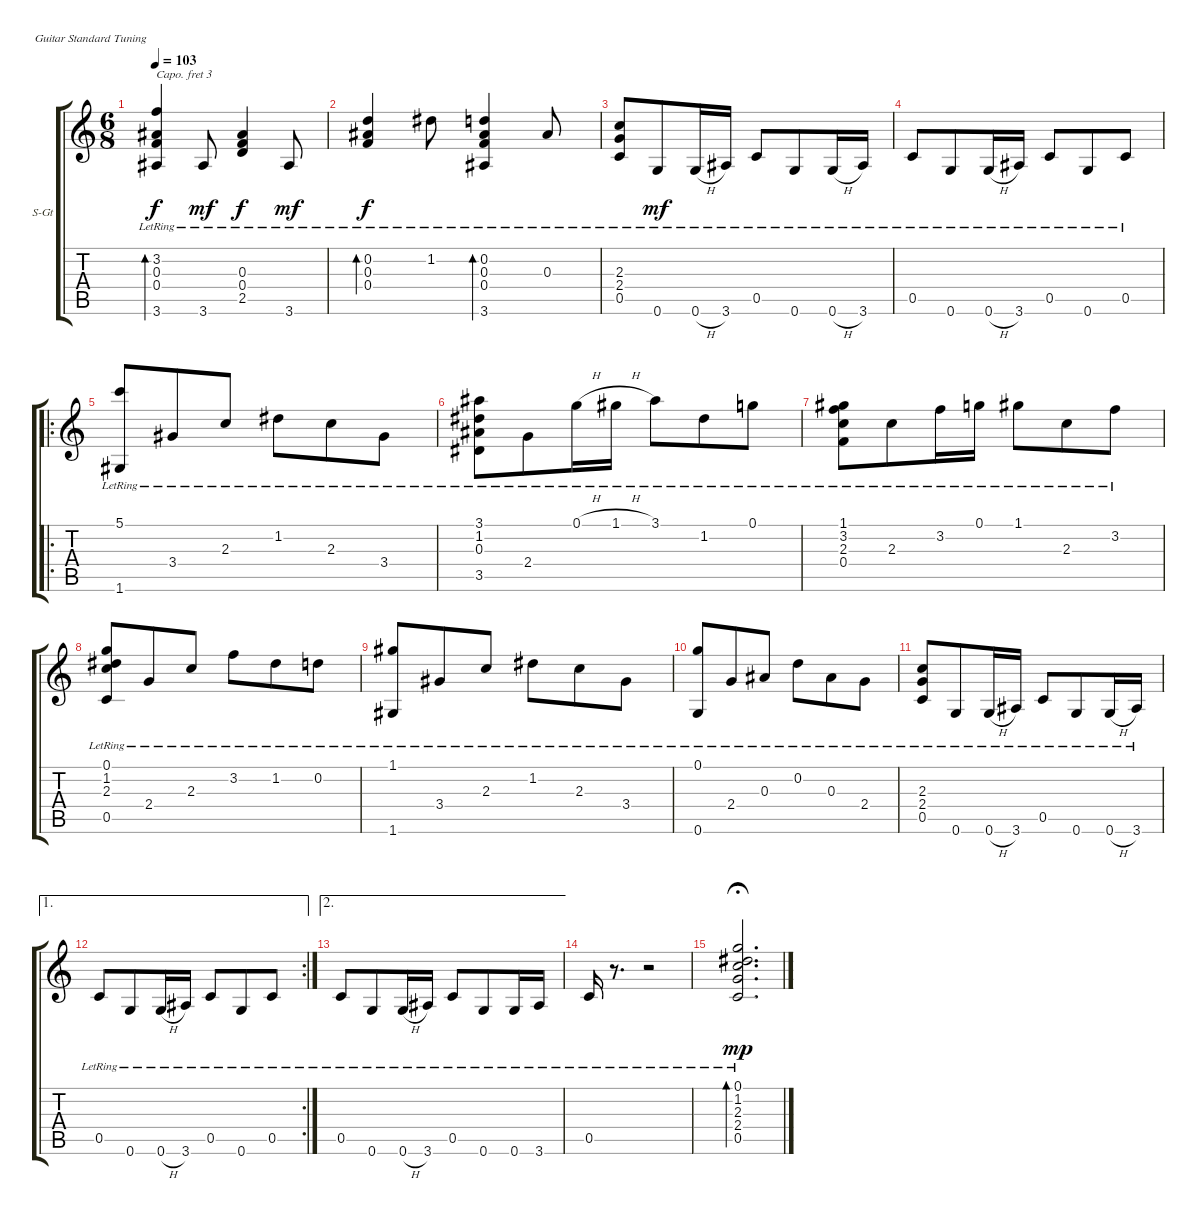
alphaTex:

\defaultSystemsLayout 4
\bracketExtendMode groupsimilarinstruments
\firstSystemTrackNameOrientation horizontal
\otherSystemsTrackNameOrientation horizontal
\track ("Steel Guitar" "S-Gt") {instrument acousticguitarsteel}
\staff {score tabs}
\capo 3
\tuning (E4 B3 G3 D3 A2 E2)
\ts (6 8)
\tempo 103
\clef g2
\ks c
(0.4{lr} 0.3{lr} 3.2{lr} 3.6{lr}).4{bd 81 dy f} 3.6{lr}.8{dy mf} (0.4{lr} 0.3{lr} 2.5{lr}).4{dy f} 3.6{lr}.8{dy mf} |
(0.4{lr} 0.3{lr} 0.2{lr}).4{bd 81 dy f} 1.2{lr}.8 (0.4{lr} 0.3{lr} 0.2{lr} 3.6).4{bd 81} 0.3{lr}.8 |
(2.4{lr} 2.3{lr} 0.5{lr}).8 0.6{lr}.8{dy mf} 0.6{h lr}.16 3.6{lr}.16 0.5{lr}.8 0.6{lr}.8 0.6{h lr}.16 3.6{lr}.16 |
0.5{lr}.8 0.6{lr}.8 0.6{h lr}.16 3.6{lr}.16 0.5{lr}.8 0.6{lr}.8 0.5{lr}.8 |
\ro
(1.6{lr} 5.1{lr}).8 3.4{lr}.8 2.3{lr}.8 1.2{lr}.8 2.3{lr}.8 3.4{lr}.8 |
(3.5{lr} 0.3{lr} 1.2{lr} 3.1{lr}).8 2.4{lr}.8 0.1{h lr}.16 1.1{h lr}.16 3.1{lr}.8 1.2{lr}.8 0.1{lr}.8 |
(1.1{lr} 3.2{lr} 2.3{lr} 0.4{lr}).8 2.3{lr}.8 3.2{lr}.16 0.1{lr}.16 1.1{lr}.8 2.3{lr}.8 3.2{lr}.8 |
(0.1{lr} 1.2{lr} 2.3{lr} 0.5{lr}).8 2.4{lr}.8 2.3{lr}.8 3.2{lr}.8 1.2{lr}.8 0.2{lr}.8 |
(1.1{lr} 1.6{lr}).8 3.4{lr}.8 2.3{lr}.8 1.2{lr}.8 2.3{lr}.8 3.4{lr}.8 |
(0.1{lr} 0.6{lr}).8 2.4{lr}.8 0.3{lr}.8 0.2{lr}.8 0.3{lr}.8 2.4{lr}.8 |
(2.4{lr} 2.3{lr} 0.5{lr}).8 0.6{lr}.8 0.6{h lr}.16 3.6{lr}.16 0.5{lr}.8 0.6{lr}.8 0.6{h lr}.16 3.6{lr}.16 |
\ae 1
\rc 2
0.5{lr}.8 0.6{lr}.8 0.6{h lr}.16 3.6{lr}.16 0.5{lr}.8 0.6{lr}.8 0.5{lr}.8 |
\ae 2
0.5{lr}.8 0.6{lr}.8 0.6{h lr}.16 3.6{lr}.16 0.5{lr}.8 0.6{lr}.8 0.6{lr}.16 3.6{lr}.16 |
0.5{lr}.16 r.8{d} r.2 |
(0.5{lr} 2.4{lr} 2.3{lr} 1.2{lr} 0.1{lr}).2{d bd 51 dy mp fermata (medium 1)}
